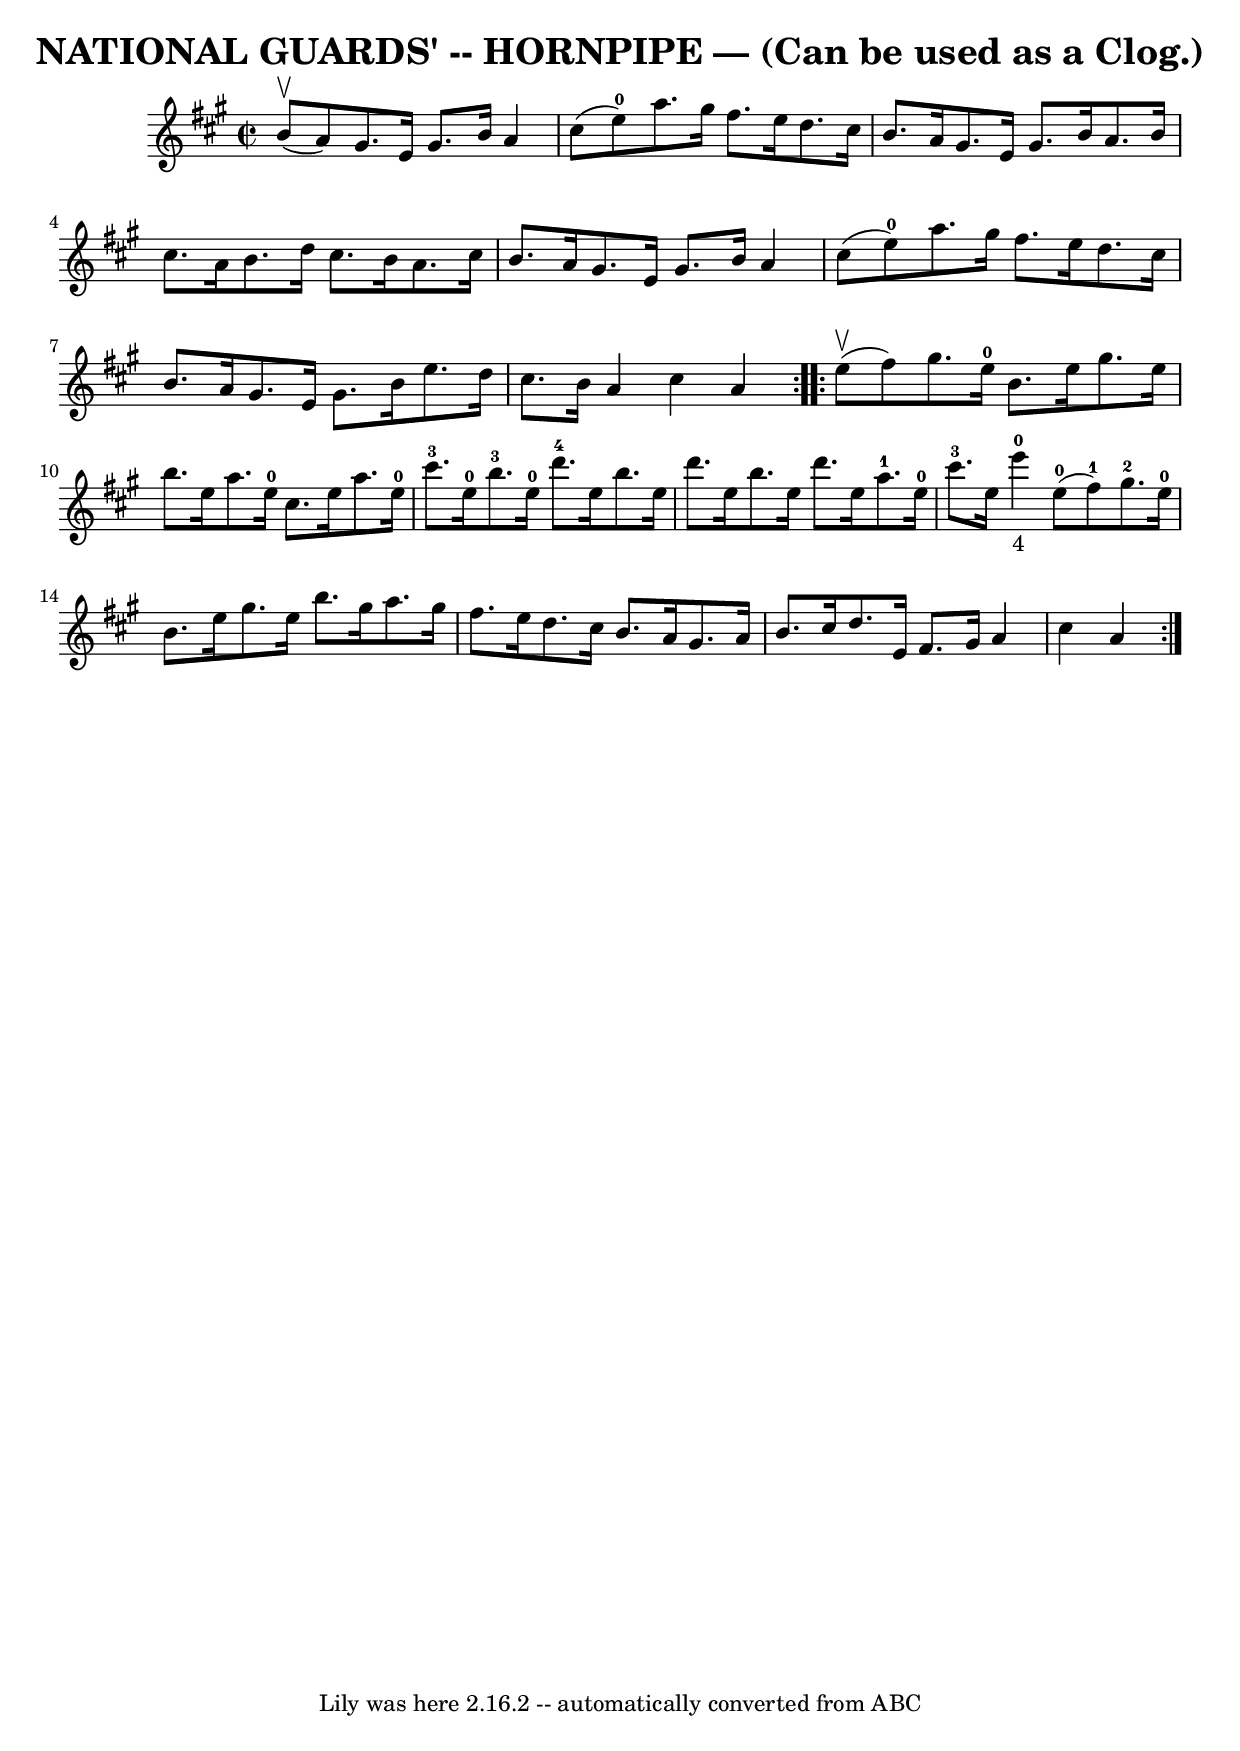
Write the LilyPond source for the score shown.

\version "2.16.2"
\include "Mammoth.ily"
\header {
  %% book = "Ryan's Mammoth Collection of Fiddle Tunes"
  crossRefNumber = "1"
  footnotes = ""
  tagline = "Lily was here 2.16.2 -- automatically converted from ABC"
  title = "NATIONAL GUARDS' -- HORNPIPE — (Can be used as a Clog.)"

}
voicedefault =  {



  \repeat volta 2 {

    \override Staff.TimeSignature #'style = #'C
    \time 2/2 
    \key a \major
    b'8 (^\upbow a'8)       |
    gis'8.    
    e'16 gis'8. b'16 a'4 cis''8 (e''8-0)   |
    a''8.    
    gis''16 fis''8. e''16 d''8. cis''16 b'8. a'16    |
    
    gis'8. e'16 gis'8. b'16 a'8. b'16 cis''8. a'16    |
    
    b'8. d''16 cis''8. b'16 a'8. cis''16 b'8. a'16     | |
    gis'8. e'16 gis'8. b'16 a'4 cis''8 (
    e''8-0)   |
    a''8. gis''16 fis''8. e''16 d''8.    
    cis''16 b'8. a'16    |
    gis'8. e'16 gis'8. b'16 e''8. 
    d''16 cis''8. b'16    |
    a'4 cis''4 a'4    
  }     

  \repeat volta 2 {
    e''8 (^\upbow fis''8)       |
    gis''8.    
    e''16-0 b'8. e''16 gis''8. e''16 b''8. e''16    |
    
    a''8. e''16-0 cis''8. e''16 a''8. e''16-0 cis'''8.-3   
    e''16-0       |
    b''8.-3 e''16-0 d'''8.-4 e''16    
    b''8. e''16 d'''8. e''16 b''8. e''16 d'''8. e''16     |
    a''8.-1 e''16-0 cis'''8.-3 e''16 e'''4 
    _"4"-0 e''8-0(fis''8-1)   | |
    gis''8.-2 e''16-0 b'8. e''16 gis''8. e''16 b''8. gis''16     |
    a''8. gis''16 fis''8. e''16 d''8. cis''16 b'8.    
    a'16    |
    gis'8. a'16 b'8. cis''16 d''8. e'16 fis'8. 
    gis'16    |
    a'4 cis''4 a'4    
  }   

}

\score{
  <<

    \context Staff="default"
    {
      \voicedefault 
      
    }

  >>
  \layout {
    
  }
  \midi {
  }

}
